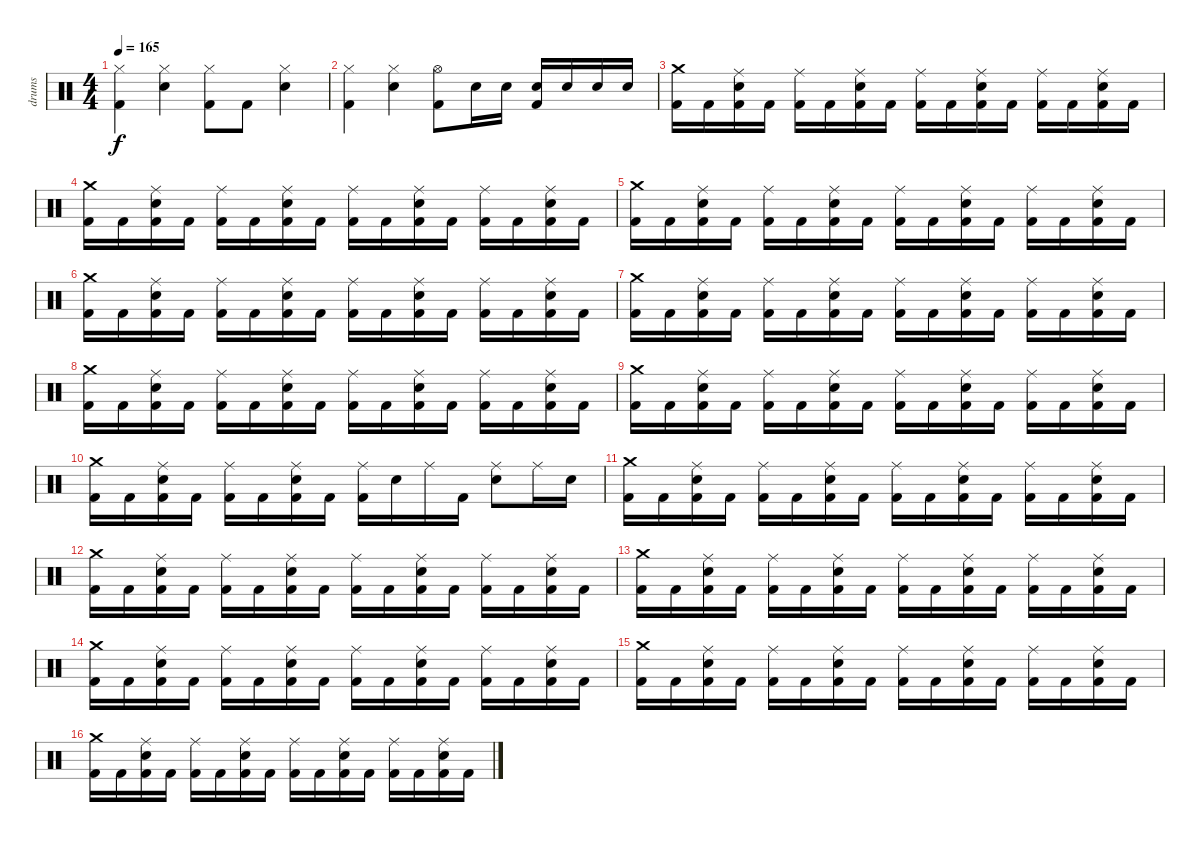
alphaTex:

\track ("drums" "drums") {instrument percussion}
\staff {score}
\articulation defaults
\ts (4 4)
\tempo 165
\clef neutral
\ks c
("Hi-Hat (closed)" "Kick (hit) 2").4{dy f} ("Hi-Hat (closed)" "Snare (hit) 2").4 ("Hi-Hat (closed)" "Kick (hit) 2").8 "Kick (hit) 2".8 ("Hi-Hat (closed)" "Snare (hit) 2").4 |
("Hi-Hat (closed)" "Kick (hit) 2").4 ("Hi-Hat (closed)" "Snare (hit) 2").4 ("Hi-Hat (open)" "Kick (hit) 2").8 "Snare (hit) 2".16 "Snare (hit) 2".16 ("Snare (hit) 2" "Kick (hit) 2").16 "Snare (hit) 2".16 "Snare (hit) 2".16 "Snare (hit) 2".16 |
("Crash medium (hit)" "Kick (hit) 2").16 "Kick (hit) 2".16 ("Ride (middle)" "Snare (hit) 2" "Kick (hit) 2").16 "Kick (hit) 2".16 ("Ride (middle)" "Kick (hit) 2").16 "Kick (hit) 2".16 ("Ride (middle)" "Snare (hit) 2" "Kick (hit) 2").16 "Kick (hit) 2".16 ("Ride (middle)" "Kick (hit) 2").16 "Kick (hit) 2".16 ("Ride (middle)" "Snare (hit) 2" "Kick (hit) 2").16 "Kick (hit) 2".16 ("Ride (middle)" "Kick (hit) 2").16 "Kick (hit) 2".16 ("Ride (middle)" "Snare (hit) 2" "Kick (hit) 2").16 "Kick (hit) 2".16 |
("Crash medium (hit)" "Kick (hit) 2").16 "Kick (hit) 2".16 ("Ride (middle)" "Snare (hit) 2" "Kick (hit) 2").16 "Kick (hit) 2".16 ("Ride (middle)" "Kick (hit) 2").16 "Kick (hit) 2".16 ("Ride (middle)" "Snare (hit) 2" "Kick (hit) 2").16 "Kick (hit) 2".16 ("Ride (middle)" "Kick (hit) 2").16 "Kick (hit) 2".16 ("Ride (middle)" "Snare (hit) 2" "Kick (hit) 2").16 "Kick (hit) 2".16 ("Ride (middle)" "Kick (hit) 2").16 "Kick (hit) 2".16 ("Ride (middle)" "Snare (hit) 2" "Kick (hit) 2").16 "Kick (hit) 2".16 |
("Crash medium (hit)" "Kick (hit) 2").16 "Kick (hit) 2".16 ("Ride (middle)" "Snare (hit) 2" "Kick (hit) 2").16 "Kick (hit) 2".16 ("Ride (middle)" "Kick (hit) 2").16 "Kick (hit) 2".16 ("Ride (middle)" "Snare (hit) 2" "Kick (hit) 2").16 "Kick (hit) 2".16 ("Ride (middle)" "Kick (hit) 2").16 "Kick (hit) 2".16 ("Ride (middle)" "Snare (hit) 2" "Kick (hit) 2").16 "Kick (hit) 2".16 ("Ride (middle)" "Kick (hit) 2").16 "Kick (hit) 2".16 ("Ride (middle)" "Snare (hit) 2" "Kick (hit) 2").16 "Kick (hit) 2".16 |
("Crash medium (hit)" "Kick (hit) 2").16 "Kick (hit) 2".16 ("Ride (middle)" "Snare (hit) 2" "Kick (hit) 2").16 "Kick (hit) 2".16 ("Ride (middle)" "Kick (hit) 2").16 "Kick (hit) 2".16 ("Ride (middle)" "Snare (hit) 2" "Kick (hit) 2").16 "Kick (hit) 2".16 ("Ride (middle)" "Kick (hit) 2").16 "Kick (hit) 2".16 ("Ride (middle)" "Snare (hit) 2" "Kick (hit) 2").16 "Kick (hit) 2".16 ("Ride (middle)" "Kick (hit) 2").16 "Kick (hit) 2".16 ("Ride (middle)" "Snare (hit) 2" "Kick (hit) 2").16 "Kick (hit) 2".16 |
("Crash medium (hit)" "Kick (hit) 2").16 "Kick (hit) 2".16 ("Ride (middle)" "Snare (hit) 2" "Kick (hit) 2").16 "Kick (hit) 2".16 ("Ride (middle)" "Kick (hit) 2").16 "Kick (hit) 2".16 ("Ride (middle)" "Snare (hit) 2" "Kick (hit) 2").16 "Kick (hit) 2".16 ("Ride (middle)" "Kick (hit) 2").16 "Kick (hit) 2".16 ("Ride (middle)" "Snare (hit) 2" "Kick (hit) 2").16 "Kick (hit) 2".16 ("Ride (middle)" "Kick (hit) 2").16 "Kick (hit) 2".16 ("Ride (middle)" "Snare (hit) 2" "Kick (hit) 2").16 "Kick (hit) 2".16 |
("Crash medium (hit)" "Kick (hit) 2").16 "Kick (hit) 2".16 ("Ride (middle)" "Snare (hit) 2" "Kick (hit) 2").16 "Kick (hit) 2".16 ("Ride (middle)" "Kick (hit) 2").16 "Kick (hit) 2".16 ("Ride (middle)" "Snare (hit) 2" "Kick (hit) 2").16 "Kick (hit) 2".16 ("Ride (middle)" "Kick (hit) 2").16 "Kick (hit) 2".16 ("Ride (middle)" "Snare (hit) 2" "Kick (hit) 2").16 "Kick (hit) 2".16 ("Ride (middle)" "Kick (hit) 2").16 "Kick (hit) 2".16 ("Ride (middle)" "Snare (hit) 2" "Kick (hit) 2").16 "Kick (hit) 2".16 |
("Crash medium (hit)" "Kick (hit) 2").16 "Kick (hit) 2".16 ("Ride (middle)" "Snare (hit) 2" "Kick (hit) 2").16 "Kick (hit) 2".16 ("Ride (middle)" "Kick (hit) 2").16 "Kick (hit) 2".16 ("Ride (middle)" "Snare (hit) 2" "Kick (hit) 2").16 "Kick (hit) 2".16 ("Ride (middle)" "Kick (hit) 2").16 "Kick (hit) 2".16 ("Ride (middle)" "Snare (hit) 2" "Kick (hit) 2").16 "Kick (hit) 2".16 ("Ride (middle)" "Kick (hit) 2").16 "Kick (hit) 2".16 ("Ride (middle)" "Snare (hit) 2" "Kick (hit) 2").16 "Kick (hit) 2".16 |
("Crash medium (hit)" "Kick (hit) 2").16 "Kick (hit) 2".16 ("Ride (middle)" "Snare (hit) 2" "Kick (hit) 2").16 "Kick (hit) 2".16 ("Ride (middle)" "Kick (hit) 2").16 "Kick (hit) 2".16 ("Ride (middle)" "Snare (hit) 2" "Kick (hit) 2").16 "Kick (hit) 2".16 ("Ride (middle)" "Kick (hit) 2").16 "Snare (hit) 2".16 "Ride (middle)".16 "Kick (hit) 2".16 ("Ride (middle)" "Snare (hit) 2").8 "Ride (middle)".16 "Snare (hit) 2".16 |
("Crash medium (hit)" "Kick (hit) 2").16 "Kick (hit) 2".16 ("Ride (middle)" "Snare (hit) 2" "Kick (hit) 2").16 "Kick (hit) 2".16 ("Ride (middle)" "Kick (hit) 2").16 "Kick (hit) 2".16 ("Ride (middle)" "Snare (hit) 2" "Kick (hit) 2").16 "Kick (hit) 2".16 ("Ride (middle)" "Kick (hit) 2").16 "Kick (hit) 2".16 ("Ride (middle)" "Snare (hit) 2" "Kick (hit) 2").16 "Kick (hit) 2".16 ("Ride (middle)" "Kick (hit) 2").16 "Kick (hit) 2".16 ("Ride (middle)" "Snare (hit) 2" "Kick (hit) 2").16 "Kick (hit) 2".16 |
("Crash medium (hit)" "Kick (hit) 2").16 "Kick (hit) 2".16 ("Ride (middle)" "Snare (hit) 2" "Kick (hit) 2").16 "Kick (hit) 2".16 ("Ride (middle)" "Kick (hit) 2").16 "Kick (hit) 2".16 ("Ride (middle)" "Snare (hit) 2" "Kick (hit) 2").16 "Kick (hit) 2".16 ("Ride (middle)" "Kick (hit) 2").16 "Kick (hit) 2".16 ("Ride (middle)" "Snare (hit) 2" "Kick (hit) 2").16 "Kick (hit) 2".16 ("Ride (middle)" "Kick (hit) 2").16 "Kick (hit) 2".16 ("Ride (middle)" "Snare (hit) 2" "Kick (hit) 2").16 "Kick (hit) 2".16 |
("Crash medium (hit)" "Kick (hit) 2").16 "Kick (hit) 2".16 ("Ride (middle)" "Snare (hit) 2" "Kick (hit) 2").16 "Kick (hit) 2".16 ("Ride (middle)" "Kick (hit) 2").16 "Kick (hit) 2".16 ("Ride (middle)" "Snare (hit) 2" "Kick (hit) 2").16 "Kick (hit) 2".16 ("Ride (middle)" "Kick (hit) 2").16 "Kick (hit) 2".16 ("Ride (middle)" "Snare (hit) 2" "Kick (hit) 2").16 "Kick (hit) 2".16 ("Ride (middle)" "Kick (hit) 2").16 "Kick (hit) 2".16 ("Ride (middle)" "Snare (hit) 2" "Kick (hit) 2").16 "Kick (hit) 2".16 |
("Crash medium (hit)" "Kick (hit) 2").16 "Kick (hit) 2".16 ("Ride (middle)" "Snare (hit) 2" "Kick (hit) 2").16 "Kick (hit) 2".16 ("Ride (middle)" "Kick (hit) 2").16 "Kick (hit) 2".16 ("Ride (middle)" "Snare (hit) 2" "Kick (hit) 2").16 "Kick (hit) 2".16 ("Ride (middle)" "Kick (hit) 2").16 "Kick (hit) 2".16 ("Ride (middle)" "Snare (hit) 2" "Kick (hit) 2").16 "Kick (hit) 2".16 ("Ride (middle)" "Kick (hit) 2").16 "Kick (hit) 2".16 ("Ride (middle)" "Snare (hit) 2" "Kick (hit) 2").16 "Kick (hit) 2".16 |
("Crash medium (hit)" "Kick (hit) 2").16 "Kick (hit) 2".16 ("Ride (middle)" "Snare (hit) 2" "Kick (hit) 2").16 "Kick (hit) 2".16 ("Ride (middle)" "Kick (hit) 2").16 "Kick (hit) 2".16 ("Ride (middle)" "Snare (hit) 2" "Kick (hit) 2").16 "Kick (hit) 2".16 ("Ride (middle)" "Kick (hit) 2").16 "Kick (hit) 2".16 ("Ride (middle)" "Snare (hit) 2" "Kick (hit) 2").16 "Kick (hit) 2".16 ("Ride (middle)" "Kick (hit) 2").16 "Kick (hit) 2".16 ("Ride (middle)" "Snare (hit) 2" "Kick (hit) 2").16 "Kick (hit) 2".16 |
("Crash medium (hit)" "Kick (hit) 2").16 "Kick (hit) 2".16 ("Ride (middle)" "Snare (hit) 2" "Kick (hit) 2").16 "Kick (hit) 2".16 ("Ride (middle)" "Kick (hit) 2").16 "Kick (hit) 2".16 ("Ride (middle)" "Snare (hit) 2" "Kick (hit) 2").16 "Kick (hit) 2".16 ("Ride (middle)" "Kick (hit) 2").16 "Kick (hit) 2".16 ("Ride (middle)" "Snare (hit) 2" "Kick (hit) 2").16 "Kick (hit) 2".16 ("Ride (middle)" "Kick (hit) 2").16 "Kick (hit) 2".16 ("Ride (middle)" "Snare (hit) 2" "Kick (hit) 2").16 "Kick (hit) 2".16
